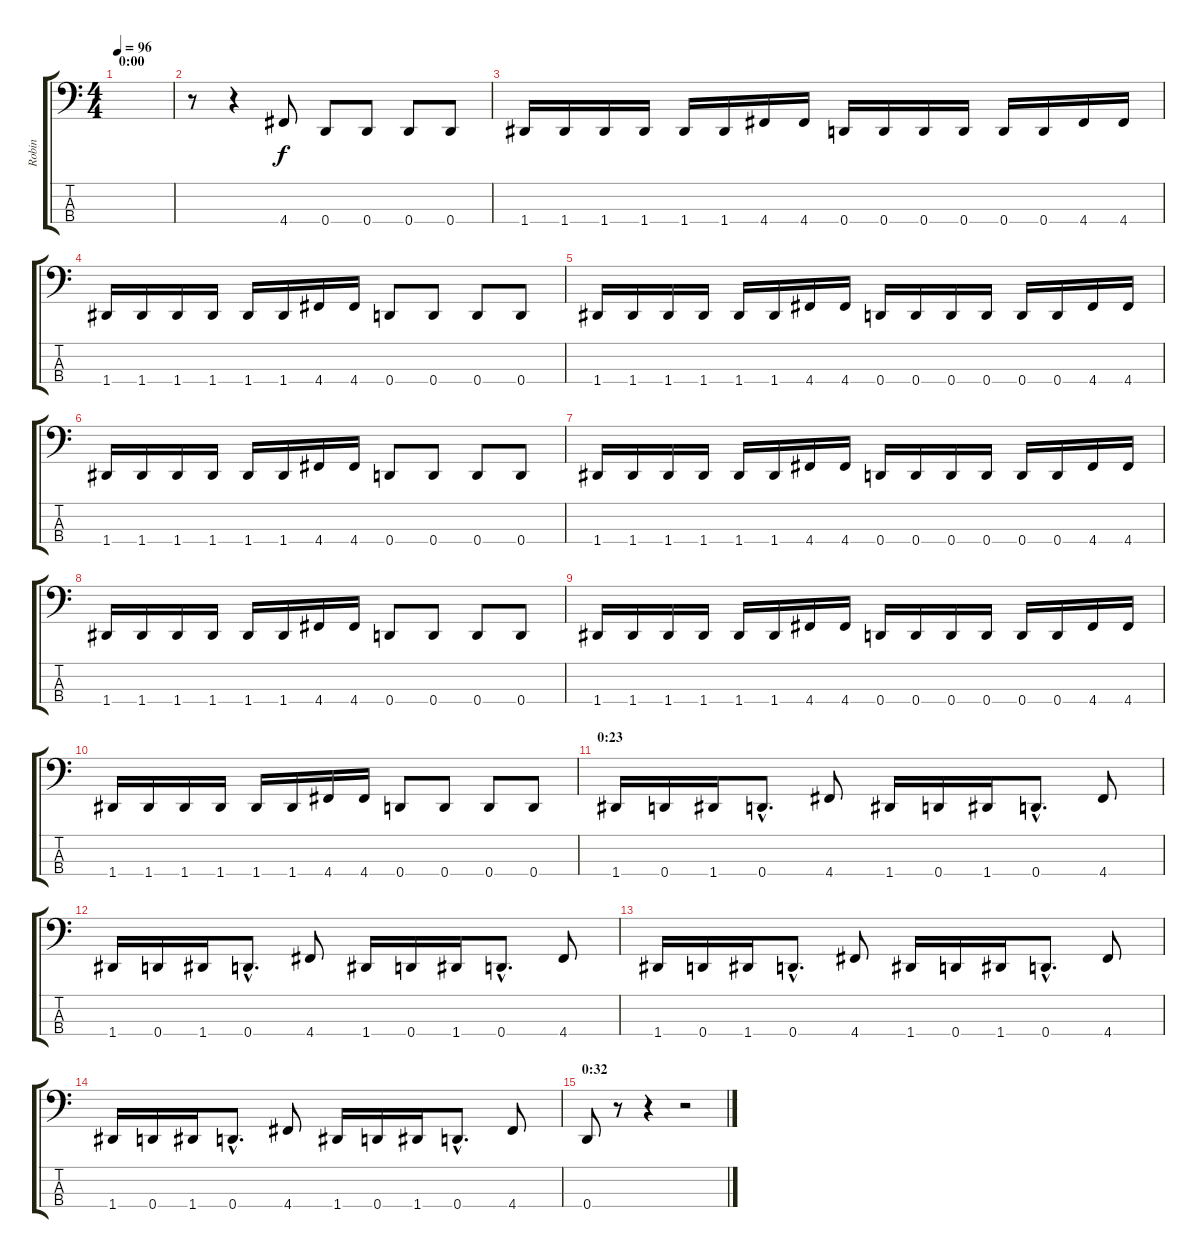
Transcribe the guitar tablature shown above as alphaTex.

\track ("Robin" "Robin") {instrument electricbasspick}
\staff {score tabs}
\tuning (F2 C2 G1 D1) {hide}
\ts (4 4)
\section ("" "0:00")
\tempo 96
\clef f4
\ks c
|
r.8 r.4 4.4.8 0.4.8 0.4.8 0.4.8 0.4.8 |
1.4.16 1.4.16 1.4.16 1.4.16 1.4.16 1.4.16 4.4.16 4.4.16 0.4.16 0.4.16 0.4.16 0.4.16 0.4.16 0.4.16 4.4.16 4.4.16 |
1.4.16 1.4.16 1.4.16 1.4.16 1.4.16 1.4.16 4.4.16 4.4.16 0.4.8 0.4.8 0.4.8 0.4.8 |
1.4.16 1.4.16 1.4.16 1.4.16 1.4.16 1.4.16 4.4.16 4.4.16 0.4.16 0.4.16 0.4.16 0.4.16 0.4.16 0.4.16 4.4.16 4.4.16 |
1.4.16 1.4.16 1.4.16 1.4.16 1.4.16 1.4.16 4.4.16 4.4.16 0.4.8 0.4.8 0.4.8 0.4.8 |
1.4.16 1.4.16 1.4.16 1.4.16 1.4.16 1.4.16 4.4.16 4.4.16 0.4.16 0.4.16 0.4.16 0.4.16 0.4.16 0.4.16 4.4.16 4.4.16 |
1.4.16 1.4.16 1.4.16 1.4.16 1.4.16 1.4.16 4.4.16 4.4.16 0.4.8 0.4.8 0.4.8 0.4.8 |
1.4.16 1.4.16 1.4.16 1.4.16 1.4.16 1.4.16 4.4.16 4.4.16 0.4.16 0.4.16 0.4.16 0.4.16 0.4.16 0.4.16 4.4.16 4.4.16 |
1.4.16 1.4.16 1.4.16 1.4.16 1.4.16 1.4.16 4.4.16 4.4.16 0.4.8 0.4.8 0.4.8 0.4.8 |
\section ("" "0:23")
1.4.16 0.4.16 1.4.16 0.4{hac}.8{d} 4.4.8 1.4.16 0.4.16 1.4.16 0.4{hac}.8{d} 4.4.8 |
1.4.16 0.4.16 1.4.16 0.4{hac}.8{d} 4.4.8 1.4.16 0.4.16 1.4.16 0.4{hac}.8{d} 4.4.8 |
1.4.16 0.4.16 1.4.16 0.4{hac}.8{d} 4.4.8 1.4.16 0.4.16 1.4.16 0.4{hac}.8{d} 4.4.8 |
1.4.16 0.4.16 1.4.16 0.4{hac}.8{d} 4.4.8 1.4.16 0.4.16 1.4.16 0.4{hac}.8{d} 4.4.8 |
\section ("" "0:32")
0.4.8 r.8 r.4 r.2
